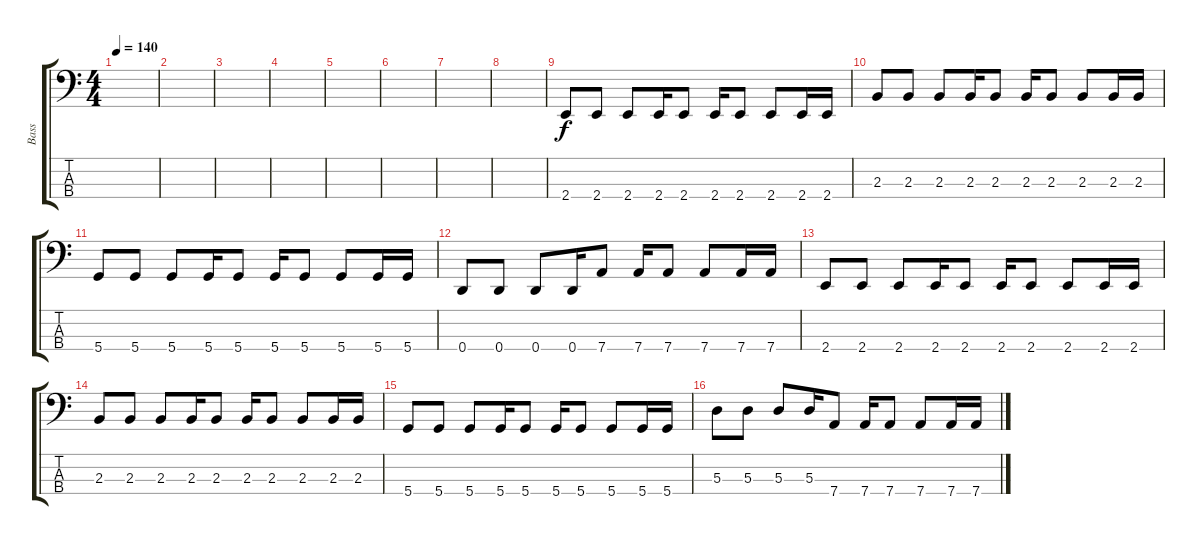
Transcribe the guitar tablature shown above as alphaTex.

\track ("Bass" "Bass") {instrument electricbassfinger}
\staff {score tabs}
\tuning (G2 D2 A1 D1) {hide}
\ts (4 4)
\tempo 140
\clef f4
\ks c
|
|
|
|
|
|
|
|
2.4.8 2.4.8 2.4.8 2.4.16 2.4.8 2.4.16 2.4.8 2.4.8 2.4.16 2.4.16 |
2.3.8 2.3.8 2.3.8 2.3.16 2.3.8 2.3.16 2.3.8 2.3.8 2.3.16 2.3.16 |
5.4.8 5.4.8 5.4.8 5.4.16 5.4.8 5.4.16 5.4.8 5.4.8 5.4.16 5.4.16 |
0.4.8 0.4.8 0.4.8 0.4.16 7.4.8 7.4.16 7.4.8 7.4.8 7.4.16 7.4.16 |
2.4.8 2.4.8 2.4.8 2.4.16 2.4.8 2.4.16 2.4.8 2.4.8 2.4.16 2.4.16 |
2.3.8 2.3.8 2.3.8 2.3.16 2.3.8 2.3.16 2.3.8 2.3.8 2.3.16 2.3.16 |
5.4.8 5.4.8 5.4.8 5.4.16 5.4.8 5.4.16 5.4.8 5.4.8 5.4.16 5.4.16 |
5.3.8 5.3.8 5.3.8 5.3.16 7.4.8 7.4.16 7.4.8 7.4.8 7.4.16 7.4.16
